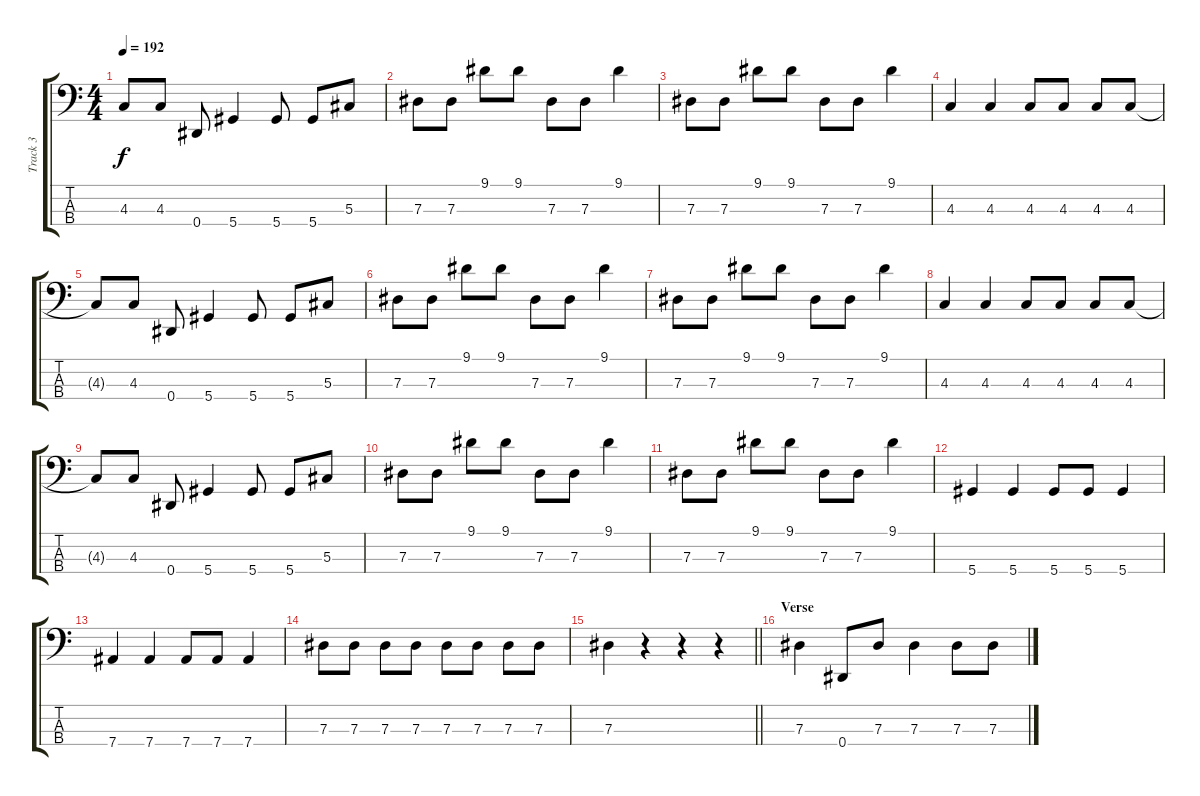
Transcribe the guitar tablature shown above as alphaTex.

\track ("Track 3" "Track 3") {instrument electricbassfinger}
\staff {score tabs}
\tuning (Gb2 Db2 Ab1 Eb1) {hide}
\ts (4 4)
\tempo 192
\clef f4
\ks c
4.3{t}.8{dy f} 4.3.8 0.4.8 5.4.4 5.4.8 5.4.8 5.3.8 |
7.3.8 7.3.8 9.1.8 9.1.8 7.3.8 7.3.8 9.1.4 |
7.3.8 7.3.8 9.1.8 9.1.8 7.3.8 7.3.8 9.1.4 |
4.3.4 4.3.4 4.3.8 4.3.8 4.3.8 4.3.8 |
4.3{t}.8 4.3.8 0.4.8 5.4.4 5.4.8 5.4.8 5.3.8 |
7.3.8 7.3.8 9.1.8 9.1.8 7.3.8 7.3.8 9.1.4 |
7.3.8 7.3.8 9.1.8 9.1.8 7.3.8 7.3.8 9.1.4 |
4.3.4 4.3.4 4.3.8 4.3.8 4.3.8 4.3.8 |
4.3{t}.8 4.3.8 0.4.8 5.4.4 5.4.8 5.4.8 5.3.8 |
7.3.8 7.3.8 9.1.8 9.1.8 7.3.8 7.3.8 9.1.4 |
7.3.8 7.3.8 9.1.8 9.1.8 7.3.8 7.3.8 9.1.4 |
5.4.4 5.4.4 5.4.8 5.4.8 5.4.4 |
7.4.4 7.4.4 7.4.8 7.4.8 7.4.4 |
7.3.8 7.3.8 7.3.8 7.3.8 7.3.8 7.3.8 7.3.8 7.3.8 |
\barLineRight lightlight
7.3.4 r.4 r.4 r.4 |
\section ("" "Verse")
7.3.4 0.4.8 7.3.8 7.3.4 7.3.8 7.3.8
